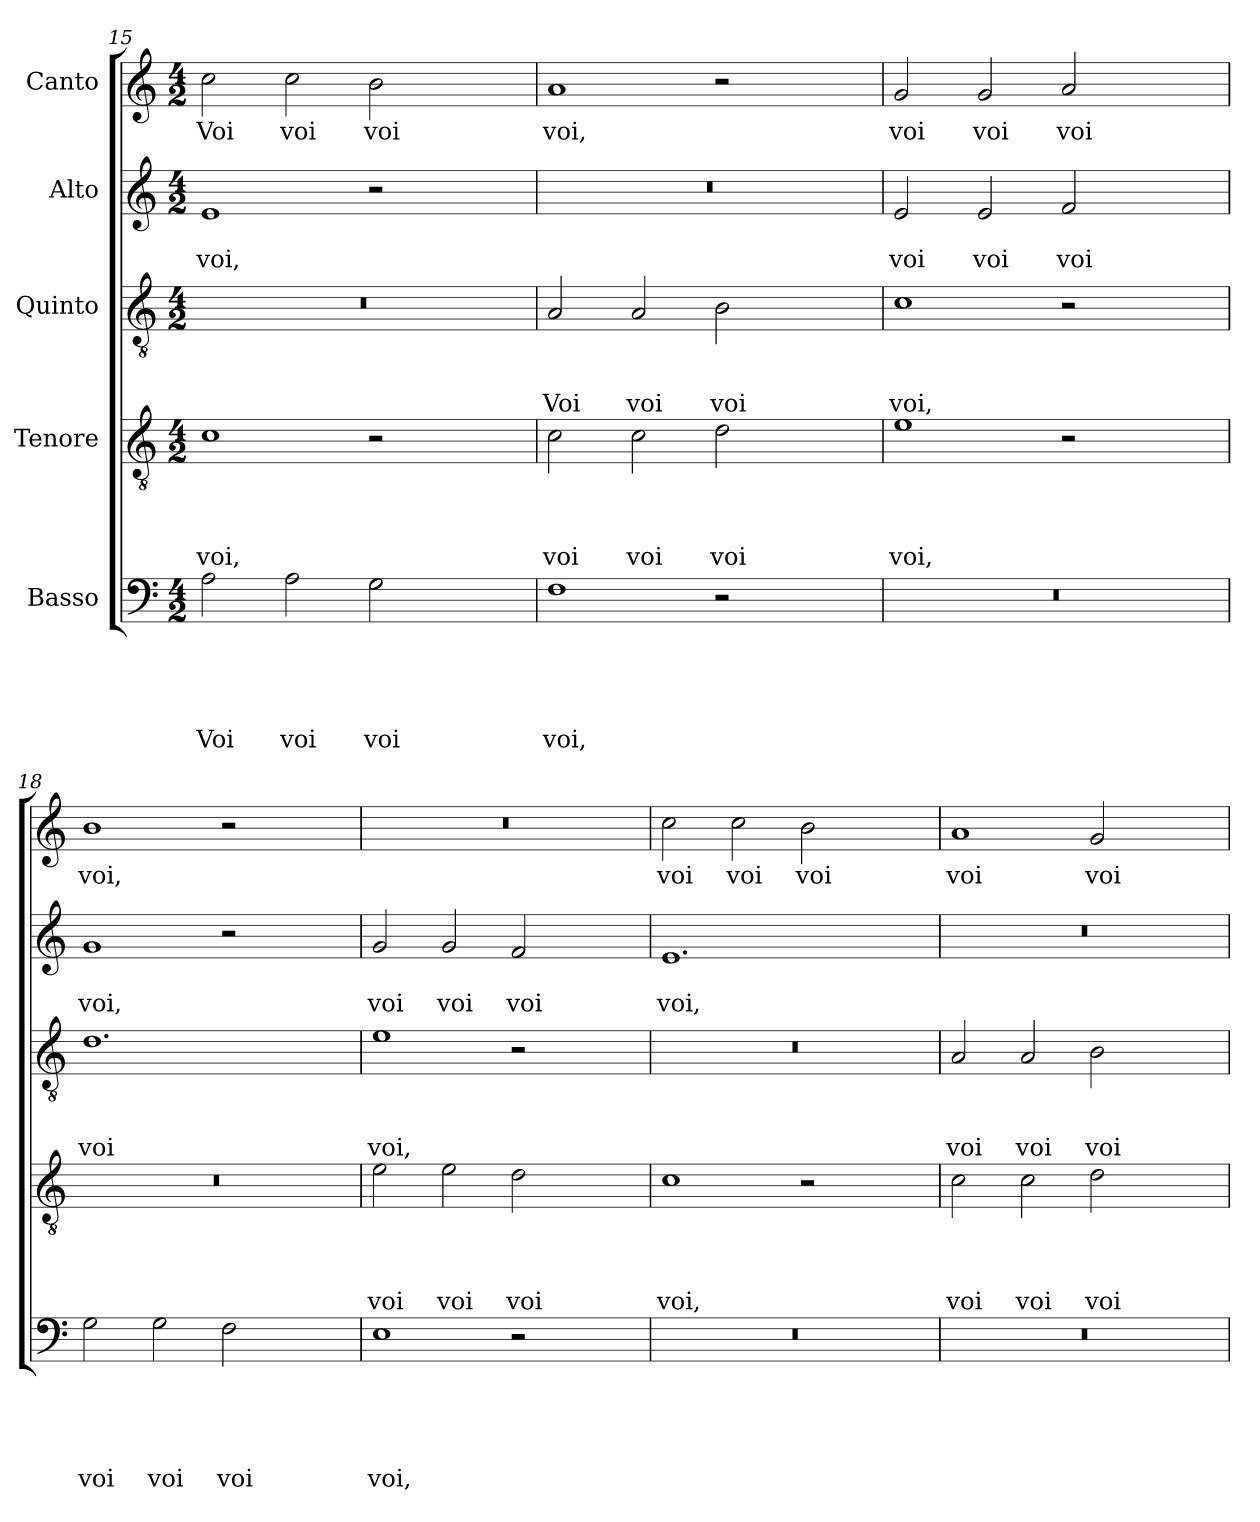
**kern	**text	**text	**text	**text	**text	**kern	**text	**text	**text	**text	**kern	**text	**text	**text	**kern	**text	**text	**kern	**text
*part5	*part5	*part5	*part5	*part5	*part5	*part4	*part4	*part4	*part4	*part4	*part3	*part3	*part3	*part3	*part2	*part2	*part2	*part1	*part1
*staff5	*staff5	*staff5	*staff5	*staff5	*staff5	*staff4	*staff4	*staff4	*staff4	*staff4	*staff3	*staff3	*staff3	*staff3	*staff2	*staff2	*staff2	*staff1	*staff1
*I"Basso	*	*	*	*	*	*I"Tenore	*	*	*	*	*I"Quinto	*	*	*	*I"Alto	*	*	*I"Canto	*
*clefF4	*	*	*	*	*	*clefGv2	*	*	*	*	*clefGv2	*	*	*	*clefG2	*	*	*clefG2	*
*k[]	*	*	*	*	*	*k[]	*	*	*	*	*k[]	*	*	*	*k[]	*	*	*k[]	*
*C:	*	*	*	*	*	*C:	*	*	*	*	*C:	*	*	*	*C:	*	*	*C:	*
*M4/2	*	*	*	*	*	*M4/2	*	*	*	*	*M4/2	*	*	*	*M4/2	*	*	*M4/2	*
=15	=15	=15	=15	=15	=15	=15	=15	=15	=15	=15	=15	=15	=15	=15	=15	=15	=15	=15	=15
!	!	!	!	!	!LO:LY:b	!	!	!	!	!LO:LY:b	!LO:N:vis=1	!	!	!	!	!	!LO:LY:b	!	!LO:LY:b
2A\	.	.	.	.	Voi	1c	.	.	.	voi,	0r	.	.	.	1e	.	voi,	2cc\	Voi
!	!	!	!	!	!LO:LY:b	!	!	!	!	!	!	!	!	!	!	!	!	!	!LO:LY:b
2A\	.	.	.	.	voi	.	.	.	.	.	.	.	.	.	.	.	.	2cc\	voi
!	!	!	!	!	!LO:LY:b	!	!	!	!	!	!	!	!	!	!	!	!	!	!LO:LY:b
2G\	.	.	.	.	voi	2r	.	.	.	.	.	.	.	.	2r	.	.	2b\	voi
2ryy	.	.	.	.	.	2ryy	.	.	.	.	.	.	.	.	2ryy	.	.	2ryy	.
=16	=16	=16	=16	=16	=16	=16	=16	=16	=16	=16	=16	=16	=16	=16	=16	=16	=16	=16	=16
!	!	!	!	!	!LO:LY:b	!	!	!	!	!LO:LY:b	!	!	!	!LO:LY:b	!LO:N:vis=1	!	!	!	!LO:LY:b
1F	.	.	.	.	voi,	2c\	.	.	.	voi	2A/	.	.	Voi	0r	.	.	1a	voi,
!	!	!	!	!	!	!	!	!	!	!LO:LY:b	!	!	!	!LO:LY:b	!	!	!	!	!
.	.	.	.	.	.	2c\	.	.	.	voi	2A/	.	.	voi	.	.	.	.	.
!	!	!	!	!	!	!	!	!	!	!LO:LY:b	!	!	!	!LO:LY:b	!	!	!	!	!
2r	.	.	.	.	.	2d\	.	.	.	voi	2B\	.	.	voi	.	.	.	2r	.
2ryy	.	.	.	.	.	2ryy	.	.	.	.	2ryy	.	.	.	.	.	.	2ryy	.
=17	=17	=17	=17	=17	=17	=17	=17	=17	=17	=17	=17	=17	=17	=17	=17	=17	=17	=17	=17
!LO:N:vis=1	!	!	!	!	!	!	!	!	!	!LO:LY:b	!	!	!	!LO:LY:b	!	!	!LO:LY:b	!	!LO:LY:b
0r	.	.	.	.	.	1e	.	.	.	voi,	1c	.	.	voi,	2e/	.	voi	2g/	voi
!	!	!	!	!	!	!	!	!	!	!	!	!	!	!	!	!	!LO:LY:b	!	!LO:LY:b
.	.	.	.	.	.	.	.	.	.	.	.	.	.	.	2e/	.	voi	2g/	voi
!	!	!	!	!	!	!	!	!	!	!	!	!	!	!	!	!	!LO:LY:b	!	!LO:LY:b
.	.	.	.	.	.	2r	.	.	.	.	2r	.	.	.	2f/	.	voi	2a/	voi
.	.	.	.	.	.	2ryy	.	.	.	.	2ryy	.	.	.	2ryy	.	.	2ryy	.
=18	=18	=18	=18	=18	=18	=18	=18	=18	=18	=18	=18	=18	=18	=18	=18	=18	=18	=18	=18
!	!	!	!	!	!LO:LY:b	!LO:N:vis=1	!	!	!	!	!	!	!	!LO:LY:b	!	!	!LO:LY:b	!	!LO:LY:b
2G\	.	.	.	.	voi	0r	.	.	.	.	1.d	.	.	voi	1g	.	voi,	1b	voi,
!	!	!	!	!	!LO:LY:b	!	!	!	!	!	!	!	!	!	!	!	!	!	!
2G\	.	.	.	.	voi	.	.	.	.	.	.	.	.	.	.	.	.	.	.
!	!	!	!	!	!LO:LY:b	!	!	!	!	!	!	!	!	!	!	!	!	!	!
2F\	.	.	.	.	voi	.	.	.	.	.	.	.	.	.	2r	.	.	2r	.
2ryy	.	.	.	.	.	.	.	.	.	.	2ryy	.	.	.	2ryy	.	.	2ryy	.
!!LO:LB:g=z
=19	=19	=19	=19	=19	=19	=19	=19	=19	=19	=19	=19	=19	=19	=19	=19	=19	=19	=19	=19
!	!	!	!	!	!LO:LY:b	!	!	!	!	!LO:LY:b	!	!	!	!LO:LY:b	!	!	!LO:LY:b	!LO:N:vis=1	!
1E	.	.	.	.	voi,	2e\	.	.	.	voi	1e	.	.	voi,	2g/	.	voi	0r	.
!	!	!	!	!	!	!	!	!	!	!LO:LY:b	!	!	!	!	!	!	!LO:LY:b	!	!
.	.	.	.	.	.	2e\	.	.	.	voi	.	.	.	.	2g/	.	voi	.	.
!	!	!	!	!	!	!	!	!	!	!LO:LY:b	!	!	!	!	!	!	!LO:LY:b	!	!
2r	.	.	.	.	.	2d\	.	.	.	voi	2r	.	.	.	2f/	.	voi	.	.
2ryy	.	.	.	.	.	2ryy	.	.	.	.	2ryy	.	.	.	2ryy	.	.	.	.
=20	=20	=20	=20	=20	=20	=20	=20	=20	=20	=20	=20	=20	=20	=20	=20	=20	=20	=20	=20
!LO:N:vis=1	!	!	!	!	!	!	!	!	!	!LO:LY:b	!LO:N:vis=1	!	!	!	!	!	!LO:LY:b	!	!LO:LY:b
0r	.	.	.	.	.	1c	.	.	.	voi,	0r	.	.	.	1.e	.	voi,	2cc\	voi
!	!	!	!	!	!	!	!	!	!	!	!	!	!	!	!	!	!	!	!LO:LY:b
.	.	.	.	.	.	.	.	.	.	.	.	.	.	.	.	.	.	2cc\	voi
!	!	!	!	!	!	!	!	!	!	!	!	!	!	!	!	!	!	!	!LO:LY:b
.	.	.	.	.	.	2r	.	.	.	.	.	.	.	.	.	.	.	2b\	voi
.	.	.	.	.	.	2ryy	.	.	.	.	.	.	.	.	2ryy	.	.	2ryy	.
=21	=21	=21	=21	=21	=21	=21	=21	=21	=21	=21	=21	=21	=21	=21	=21	=21	=21	=21	=21
!LO:N:vis=1	!	!	!	!	!	!	!	!	!	!LO:LY:b	!	!	!	!LO:LY:b	!LO:N:vis=1	!	!	!	!LO:LY:b
0r	.	.	.	.	.	2c\	.	.	.	voi	2A/	.	.	voi	0r	.	.	1a	voi
!	!	!	!	!	!	!	!	!	!	!LO:LY:b	!	!	!	!LO:LY:b	!	!	!	!	!
.	.	.	.	.	.	2c\	.	.	.	voi	2A/	.	.	voi	.	.	.	.	.
!	!	!	!	!	!	!	!	!	!	!LO:LY:b	!	!	!	!LO:LY:b	!	!	!	!	!LO:LY:b
.	.	.	.	.	.	2d\	.	.	.	voi	2B\	.	.	voi	.	.	.	2g/	voi
.	.	.	.	.	.	2ryy	.	.	.	.	2ryy	.	.	.	.	.	.	2ryy	.
=	=	=	=	=	=	=	=	=	=	=	=	=	=	=	=	=	=	=	=
*-	*-	*-	*-	*-	*-	*-	*-	*-	*-	*-	*-	*-	*-	*-	*-	*-	*-	*-	*-
